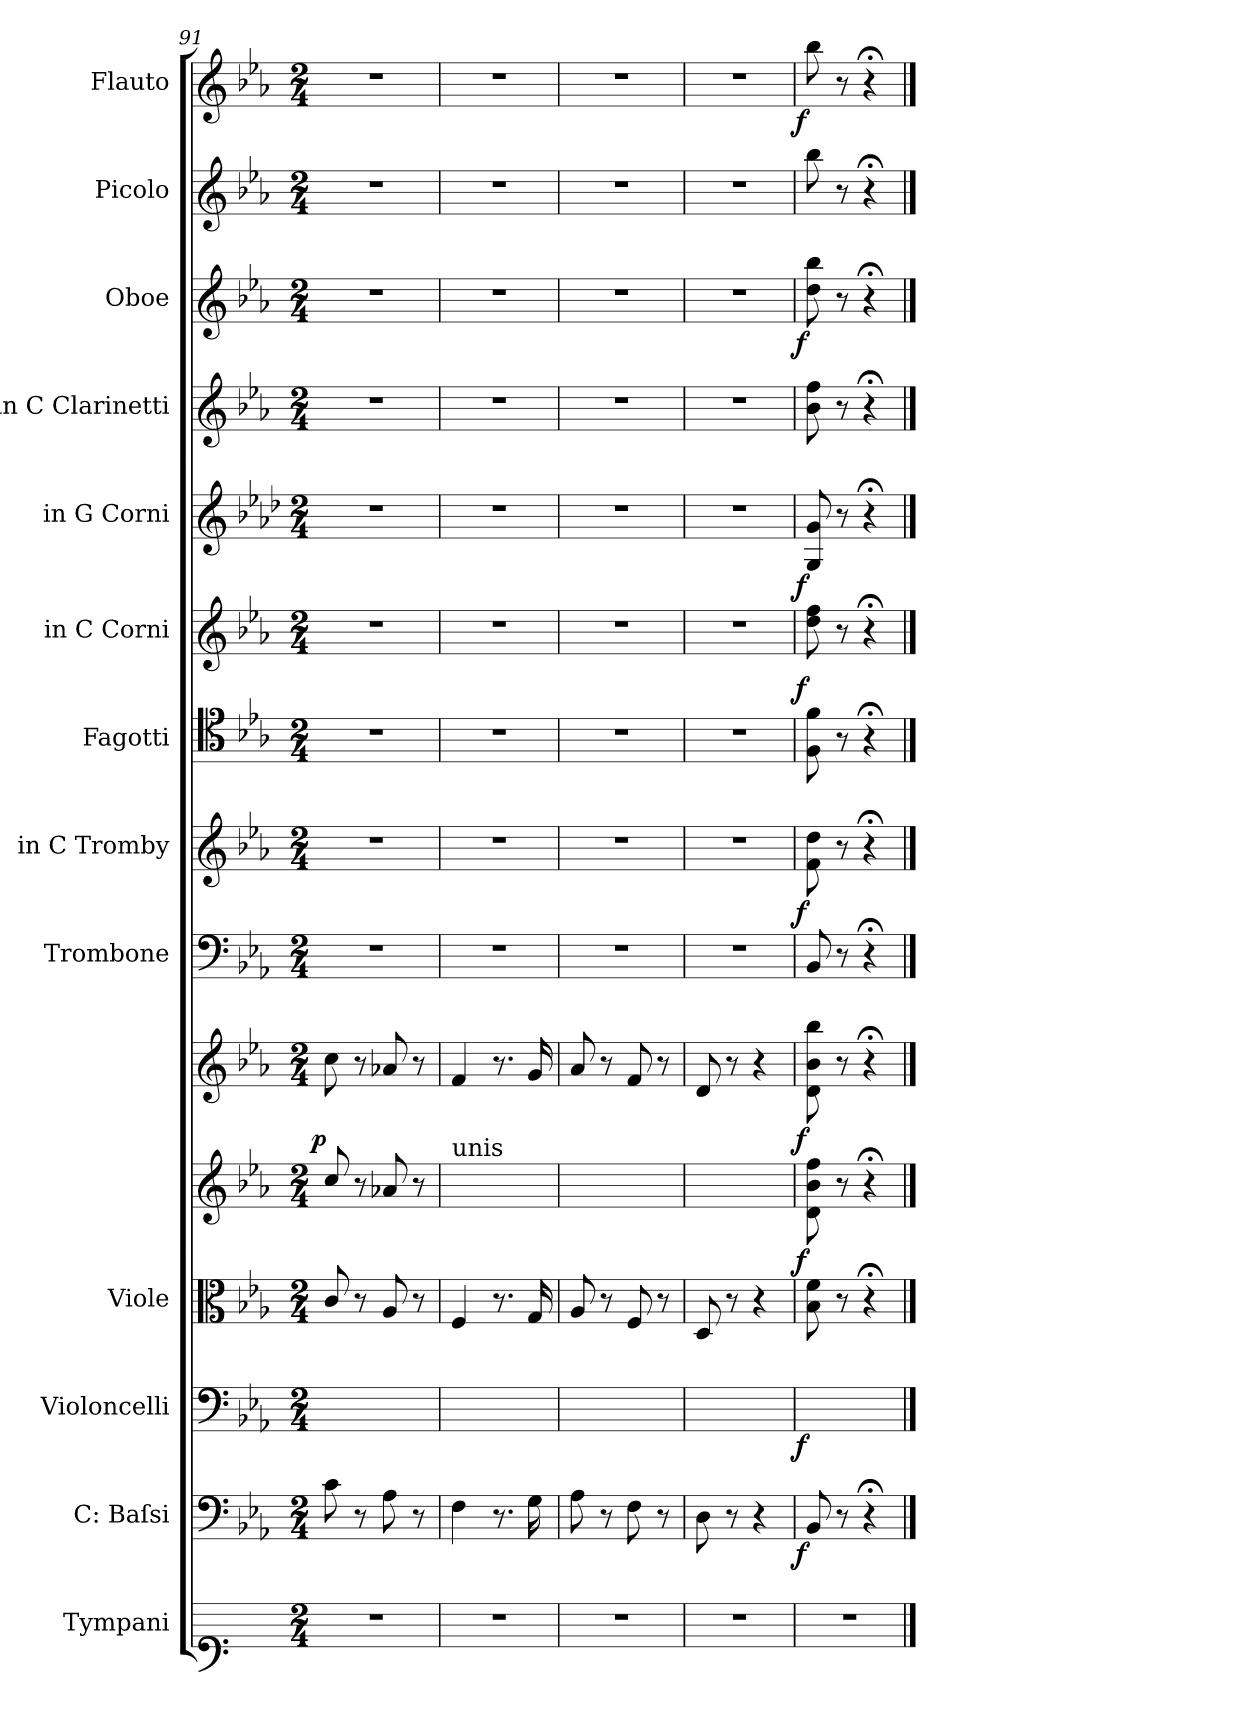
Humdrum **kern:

**kern	**kern	**dynam	**kern	**dynam	**kern	**kern	**dynam	**kern	**dynam	**kern	**kern	**dynam	**kern	**dynam	**kern	**kern	**dynam	**kern	**kern	**dynam	**kern	**kern	**dynam
*part15	*part14	*part14	*part13	*part13	*part12	*part11	*part11	*part10	*part10	*part9	*part8	*part8	*part7	*part7	*part6	*part5	*part5	*part4	*part3	*part3	*part2	*part1	*part1
*staff15	*staff14	*staff14	*staff13	*staff13	*staff12	*staff11	*staff11	*staff10	*staff10	*staff9	*staff8	*staff8	*staff7	*staff7	*staff6	*staff5	*staff5	*staff4	*staff3	*staff3	*staff2	*staff1	*staff1
*I"Tympani	*I"C: Baſsi	*	*I"Violoncelli	*	*I"Viole	*	*	*	*	*I"Trombone	*I"in C Tromby	*	*I"Fagotti	*	*I"in C Corni	*I"in G Corni	*	*I"in C Clarinetti	*I"Oboe	*	*I"Picolo	*I"Flauto	*
*	*I'cb	*	*I'vlc	*	*	*	*	*	*	*I'trb	*	*	*I'fag	*	*	*	*	*	*I'ob	*	*	*I'fl	*
*clefF1	*clefF4	*	*clefF4	*	*clefC3	*clefG2	*	*clefG2	*	*clefF4	*clefG2	*	*clefC4	*	*clefG2	*clefG2	*	*clefG2	*clefG2	*	*clefG2	*clefG2	*
*	*	*	*	*	*	*	*	*	*	*	*	*	*	*	*	*ITrd3c5	*	*	*	*	*	*	*
*k[]	*k[b-e-a-]	*	*k[b-e-a-]	*	*k[b-e-a-]	*k[b-e-a-]	*	*k[b-e-a-]	*	*k[b-e-a-]	*k[b-e-a-]	*	*k[b-e-a-]	*	*k[b-e-a-]	*k[b-e-a-]	*	*k[b-e-a-]	*k[b-e-a-]	*	*k[b-e-a-]	*k[b-e-a-]	*
*M2/4	*M2/4	*	*M2/4	*	*M2/4	*M2/4	*	*M2/4	*	*M2/4	*M2/4	*	*M2/4	*	*M2/4	*M2/4	*	*M2/4	*M2/4	*	*M2/4	*M2/4	*
=91	=91	=91	=91	=91	=91	=91	=91	=91	=91	=91	=91	=91	=91	=91	=91	=91	=91	=91	=91	=91	=91	=91	=91
!	!	!	!	!	!	!	!	!	!LO:DY:rj	!	!	!	!	!	!	!	!	!	!	!	!	!	!
2r	8c\	.	8c\yy	.	8c/	8cc/	.	8cc\	p	2r	2r	.	2r	.	2r	2r	.	2r	2r	.	2r	2r	.
.	8r	.	8ryy	.	8r	8r	.	8r	.	.	.	.	.	.	.	.	.	.	.	.	.	.	.
.	8A-\	.	8A-\yy	.	8A-/	8a-X/	.	8a-X/	.	.	.	.	.	.	.	.	.	.	.	.	.	.	.
.	8r	.	8ryy	.	8r	8r	.	8r	.	.	.	.	.	.	.	.	.	.	.	.	.	.	.
=92	=92	=92	=92	=92	=92	=92	=92	=92	=92	=92	=92	=92	=92	=92	=92	=92	=92	=92	=92	=92	=92	=92	=92
!	!	!	!	!	!	!LO:TX:a:t=unis	!	!	!	!	!	!	!	!	!	!	!	!	!	!	!	!	!
2r	4F\	.	4F\yy	.	4F/	4f/yy	.	4f/	.	2r	2r	.	2r	.	2r	2r	.	2r	2r	.	2r	2r	.
.	8.r	.	8.ryy	.	8.r	8.ryy	.	8.r	.	.	.	.	.	.	.	.	.	.	.	.	.	.	.
.	16G\	.	16G\yy	.	16G/	16g/yy	.	16g/	.	.	.	.	.	.	.	.	.	.	.	.	.	.	.
=93	=93	=93	=93	=93	=93	=93	=93	=93	=93	=93	=93	=93	=93	=93	=93	=93	=93	=93	=93	=93	=93	=93	=93
2r	8A-\	.	8A-\yy	.	8A-/	8a-/yy	.	8a-/	.	2r	2r	.	2r	.	2r	2r	.	2r	2r	.	2r	2r	.
.	8r	.	8ryy	.	8r	8ryy	.	8r	.	.	.	.	.	.	.	.	.	.	.	.	.	.	.
.	8F\	.	8F\yy	.	8F/	8f/yy	.	8f/	.	.	.	.	.	.	.	.	.	.	.	.	.	.	.
.	8r	.	8ryy	.	8r	8ryy	.	8r	.	.	.	.	.	.	.	.	.	.	.	.	.	.	.
=94	=94	=94	=94	=94	=94	=94	=94	=94	=94	=94	=94	=94	=94	=94	=94	=94	=94	=94	=94	=94	=94	=94	=94
2r	8D\	.	8D\yy	.	8D/	8d/yy	.	8d/	.	2r	2r	.	2r	.	2r	2r	.	2r	2r	.	2r	2r	.
.	8r	.	8ryy	.	8r	8ryy	.	8r	.	.	.	.	.	.	.	.	.	.	.	.	.	.	.
.	4r	.	4ryy	.	4r	4ryy	.	4r	.	.	.	.	.	.	.	.	.	.	.	.	.	.	.
=95	=95	=95	=95	=95	=95	=95	=95	=95	=95	=95	=95	=95	=95	=95	=95	=95	=95	=95	=95	=95	=95	=95	=95
!	!	!LO:DY:rj	!	!LO:DY:rj	!	!	!LO:DY:rj	!	!LO:DY:rj	!	!	!LO:DY:rj	!	!LO:DY:a:rj	!	!	!LO:DY:rj	!	!	!LO:DY:rj	!	!	!LO:DY:rj
2r	8BB-/	f	8BB-/yy	f	8B-\ 8f\	8d\ 8b-\ 8ff\	f	8d\ 8b-\ 8bb-\	f	8BB-/	8f\ 8dd\	f	8F\ 8f\	f	8dd\ 8ff\	8D/ 8d/	f	8b-\ 8ff\	8dd\ 8bb-\	f	8bb-\	8bb-\	f
.	8r	.	8ryy	.	8r	8r	.	8r	.	8r	8r	.	8r	.	8r	8r	.	8r	8r	.	8r	8r	.
.	4r;<	.	4ryy	.	4r;<	4r;<	.	4r;<	.	4r;<	4r;<	.	4r;<	.	4r;<	4r;<	.	4r;<	4r;<	.	4r;<	4r;<	.
==	==	==	==	==	==	==	==	==	==	==	==	==	==	==	==	==	==	==	==	==	==	==	==
*-	*-	*-	*-	*-	*-	*-	*-	*-	*-	*-	*-	*-	*-	*-	*-	*-	*-	*-	*-	*-	*-	*-	*-
